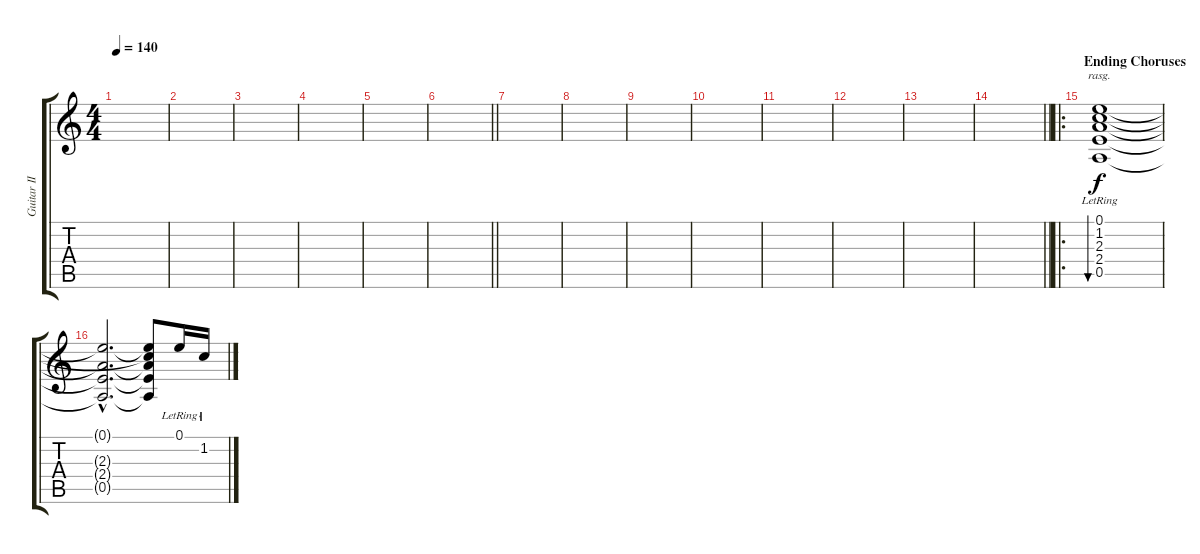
\track ("Guitar II" "Guitar II") {instrument electricguitarclean}
\staff {score tabs}
\tuning (E4 B3 G3 D3 A2 E2) {hide}
\ts (4 4)
\tempo 140
\clef g2
\ks c
|
|
|
|
|
\barLineRight lightlight
|
\section ("" "")
|
|
|
|
|
|
|
\barLineRight lightlight
|
\ro
\section ("" "Ending Choruses")
(0.1{lr} 1.2{lr} 2.3{lr} 2.4{lr} 0.5{lr}).1{bu 240 rasg ii} |
(0.1{hac t} 2.3{hac t} 2.4{hac t} 0.5{hac t}).2{d} (0.1{t} 1.2{t} 2.3{t} 2.4{t} 0.5{t}).8 0.1{lr}.16 1.2{lr}.16
